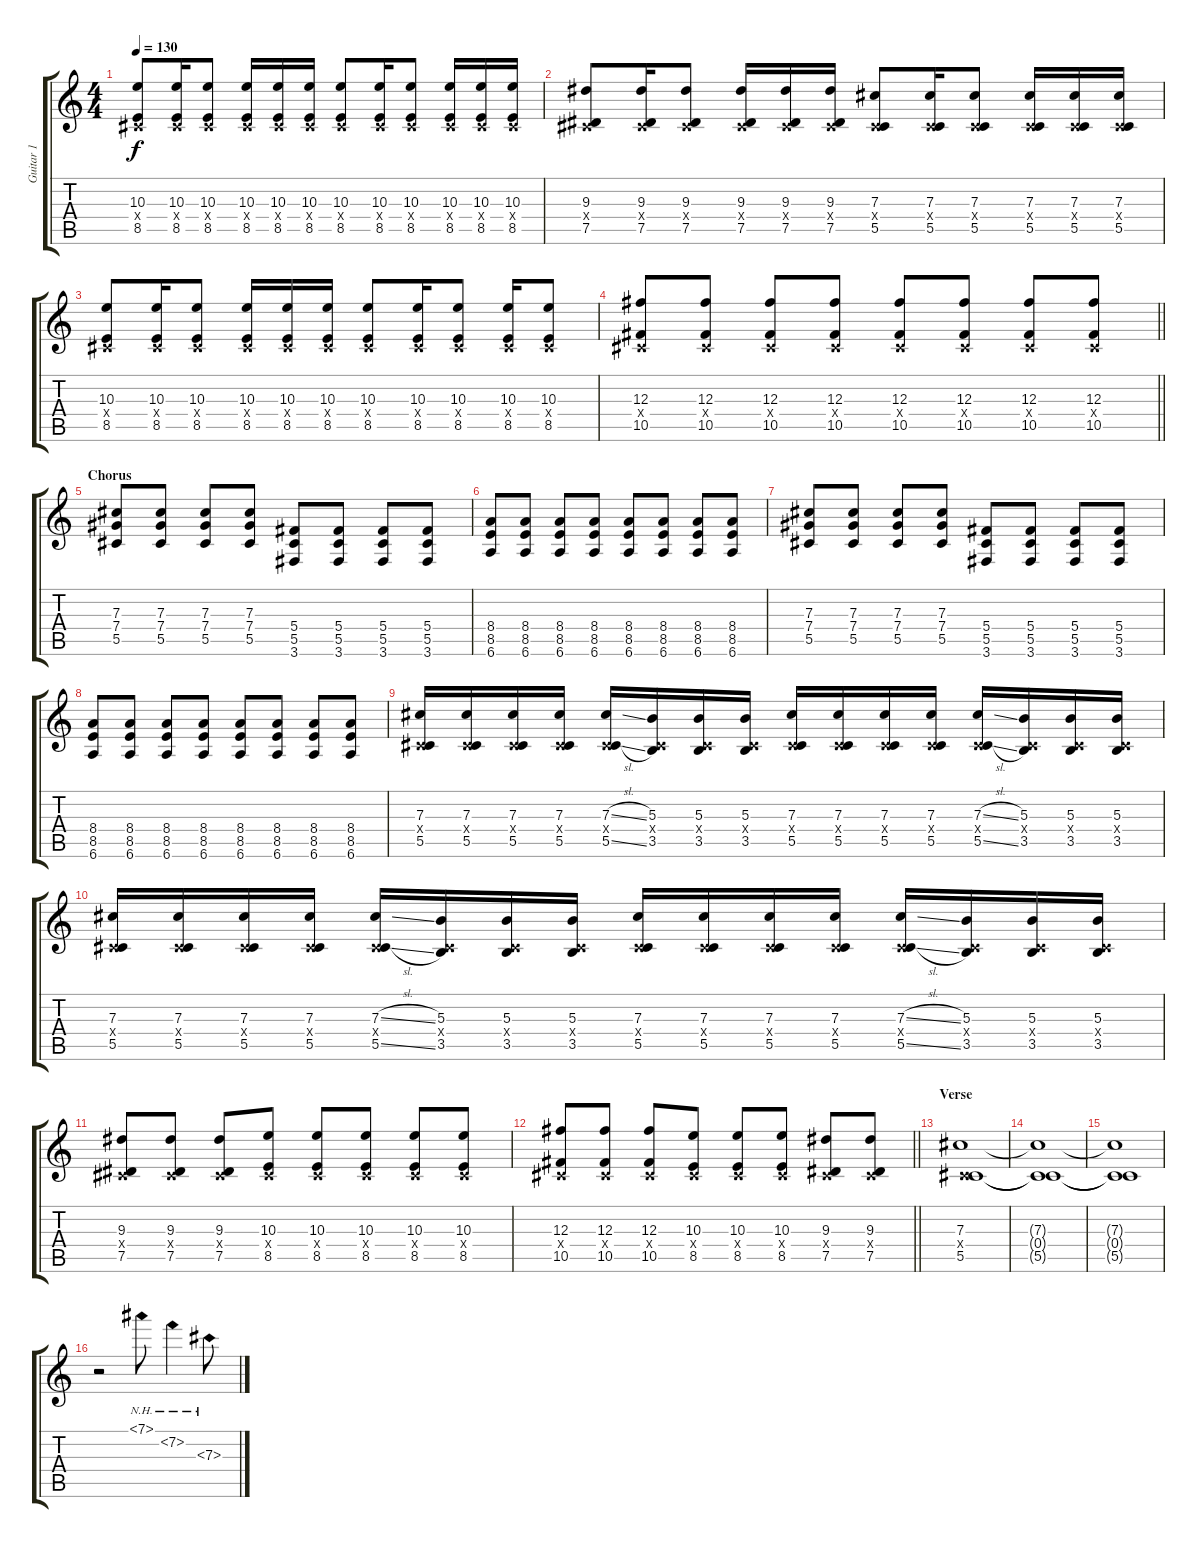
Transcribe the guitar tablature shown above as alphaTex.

\track ("Guitar 1" "Guitar 1") {instrument overdrivenguitar}
\staff {score tabs}
\tuning (Eb4 Bb3 Gb3 Db3 Ab2 Eb2) {hide}
\ts (4 4)
\tempo 130
\clef g2
\ks c
(10.3 0.4{x} 8.5).8{dy f} (10.3 0.4{x} 8.5).16 (10.3 0.4{x} 8.5).8 (10.3 0.4{x} 8.5).16 (10.3 0.4{x} 8.5).16 (10.3 0.4{x} 8.5).16 (10.3 0.4{x} 8.5).8 (10.3 0.4{x} 8.5).16 (10.3 0.4{x} 8.5).8 (10.3 0.4{x} 8.5).16 (10.3 0.4{x} 8.5).16 (10.3 0.4{x} 8.5).16 |
(9.3 0.4{x} 7.5).8 (9.3 0.4{x} 7.5).16 (9.3 0.4{x} 7.5).8 (9.3 0.4{x} 7.5).16 (9.3 0.4{x} 7.5).16 (9.3 0.4{x} 7.5).16 (7.3 0.4{x} 5.5).8 (7.3 0.4{x} 5.5).16 (7.3 0.4{x} 5.5).8 (7.3 0.4{x} 5.5).16 (7.3 0.4{x} 5.5).16 (7.3 0.4{x} 5.5).16 |
(10.3 0.4{x} 8.5).8 (10.3 0.4{x} 8.5).16 (10.3 0.4{x} 8.5).8 (10.3 0.4{x} 8.5).16 (10.3 0.4{x} 8.5).16 (10.3 0.4{x} 8.5).16 (10.3 0.4{x} 8.5).8 (10.3 0.4{x} 8.5).16 (10.3 0.4{x} 8.5).8 (10.3 0.4{x} 8.5).16 (10.3 0.4{x} 8.5).8 |
\barLineRight lightlight
(12.3 0.4{x} 10.5).8 (12.3 0.4{x} 10.5).8 (12.3 0.4{x} 10.5).8 (12.3 0.4{x} 10.5).8 (12.3 0.4{x} 10.5).8 (12.3 0.4{x} 10.5).8 (12.3 0.4{x} 10.5).8 (12.3 0.4{x} 10.5).8 |
\section ("" "Chorus")
(7.3 7.4 5.5).8 (7.3 7.4 5.5).8 (7.3 7.4 5.5).8 (7.3 7.4 5.5).8 (5.4 5.5 3.6).8 (5.4 5.5 3.6).8 (5.4 5.5 3.6).8 (5.4 5.5 3.6).8 |
(8.4 8.5 6.6).8 (8.4 8.5 6.6).8 (8.4 8.5 6.6).8 (8.4 8.5 6.6).8 (8.4 8.5 6.6).8 (8.4 8.5 6.6).8 (8.4 8.5 6.6).8 (8.4 8.5 6.6).8 |
(7.3 7.4 5.5).8 (7.3 7.4 5.5).8 (7.3 7.4 5.5).8 (7.3 7.4 5.5).8 (5.4 5.5 3.6).8 (5.4 5.5 3.6).8 (5.4 5.5 3.6).8 (5.4 5.5 3.6).8 |
(8.4 8.5 6.6).8 (8.4 8.5 6.6).8 (8.4 8.5 6.6).8 (8.4 8.5 6.6).8 (8.4 8.5 6.6).8 (8.4 8.5 6.6).8 (8.4 8.5 6.6).8 (8.4 8.5 6.6).8 |
(7.3 0.4{x} 5.5).16 (7.3 0.4{x} 5.5).16 (7.3 0.4{x} 5.5).16 (7.3 0.4{x} 5.5).16 (7.3{sl} 0.4{x} 5.5{sl}).16 (5.3 0.4{x} 3.5).16 (5.3 0.4{x} 3.5).16 (5.3 0.4{x} 3.5).16 (7.3 0.4{x} 5.5).16 (7.3 0.4{x} 5.5).16 (7.3 0.4{x} 5.5).16 (7.3 0.4{x} 5.5).16 (7.3{sl} 0.4{x} 5.5{sl}).16 (5.3 0.4{x} 3.5).16 (5.3 0.4{x} 3.5).16 (5.3 0.4{x} 3.5).16 |
(7.3 0.4{x} 5.5).16 (7.3 0.4{x} 5.5).16 (7.3 0.4{x} 5.5).16 (7.3 0.4{x} 5.5).16 (7.3{sl} 0.4{x} 5.5{sl}).16 (5.3 0.4{x} 3.5).16 (5.3 0.4{x} 3.5).16 (5.3 0.4{x} 3.5).16 (7.3 0.4{x} 5.5).16 (7.3 0.4{x} 5.5).16 (7.3 0.4{x} 5.5).16 (7.3 0.4{x} 5.5).16 (7.3{sl} 0.4{x} 5.5{sl}).16 (5.3 0.4{x} 3.5).16 (5.3 0.4{x} 3.5).16 (5.3 0.4{x} 3.5).16 |
(9.3 0.4{x} 7.5).8 (9.3 0.4{x} 7.5).8 (9.3 0.4{x} 7.5).8 (10.3 0.4{x} 8.5).8 (10.3 0.4{x} 8.5).8 (10.3 0.4{x} 8.5).8 (10.3 0.4{x} 8.5).8 (10.3 0.4{x} 8.5).8 |
\barLineRight lightlight
(12.3 0.4{x} 10.5).8 (12.3 0.4{x} 10.5).8 (12.3 0.4{x} 10.5).8 (10.3 0.4{x} 8.5).8 (10.3 0.4{x} 8.5).8 (10.3 0.4{x} 8.5).8 (9.3 0.4{x} 7.5).8 (9.3 0.4{x} 7.5).8 |
\section ("" "Verse")
(7.3 0.4{x} 5.5).1 |
(7.3{t} 0.4{t} 5.5{t}).1 |
(7.3{t} 0.4{t} 5.5{t}).1 |
r.2 7.1{nh}.8 7.2{nh}.4 7.3{nh}.8
